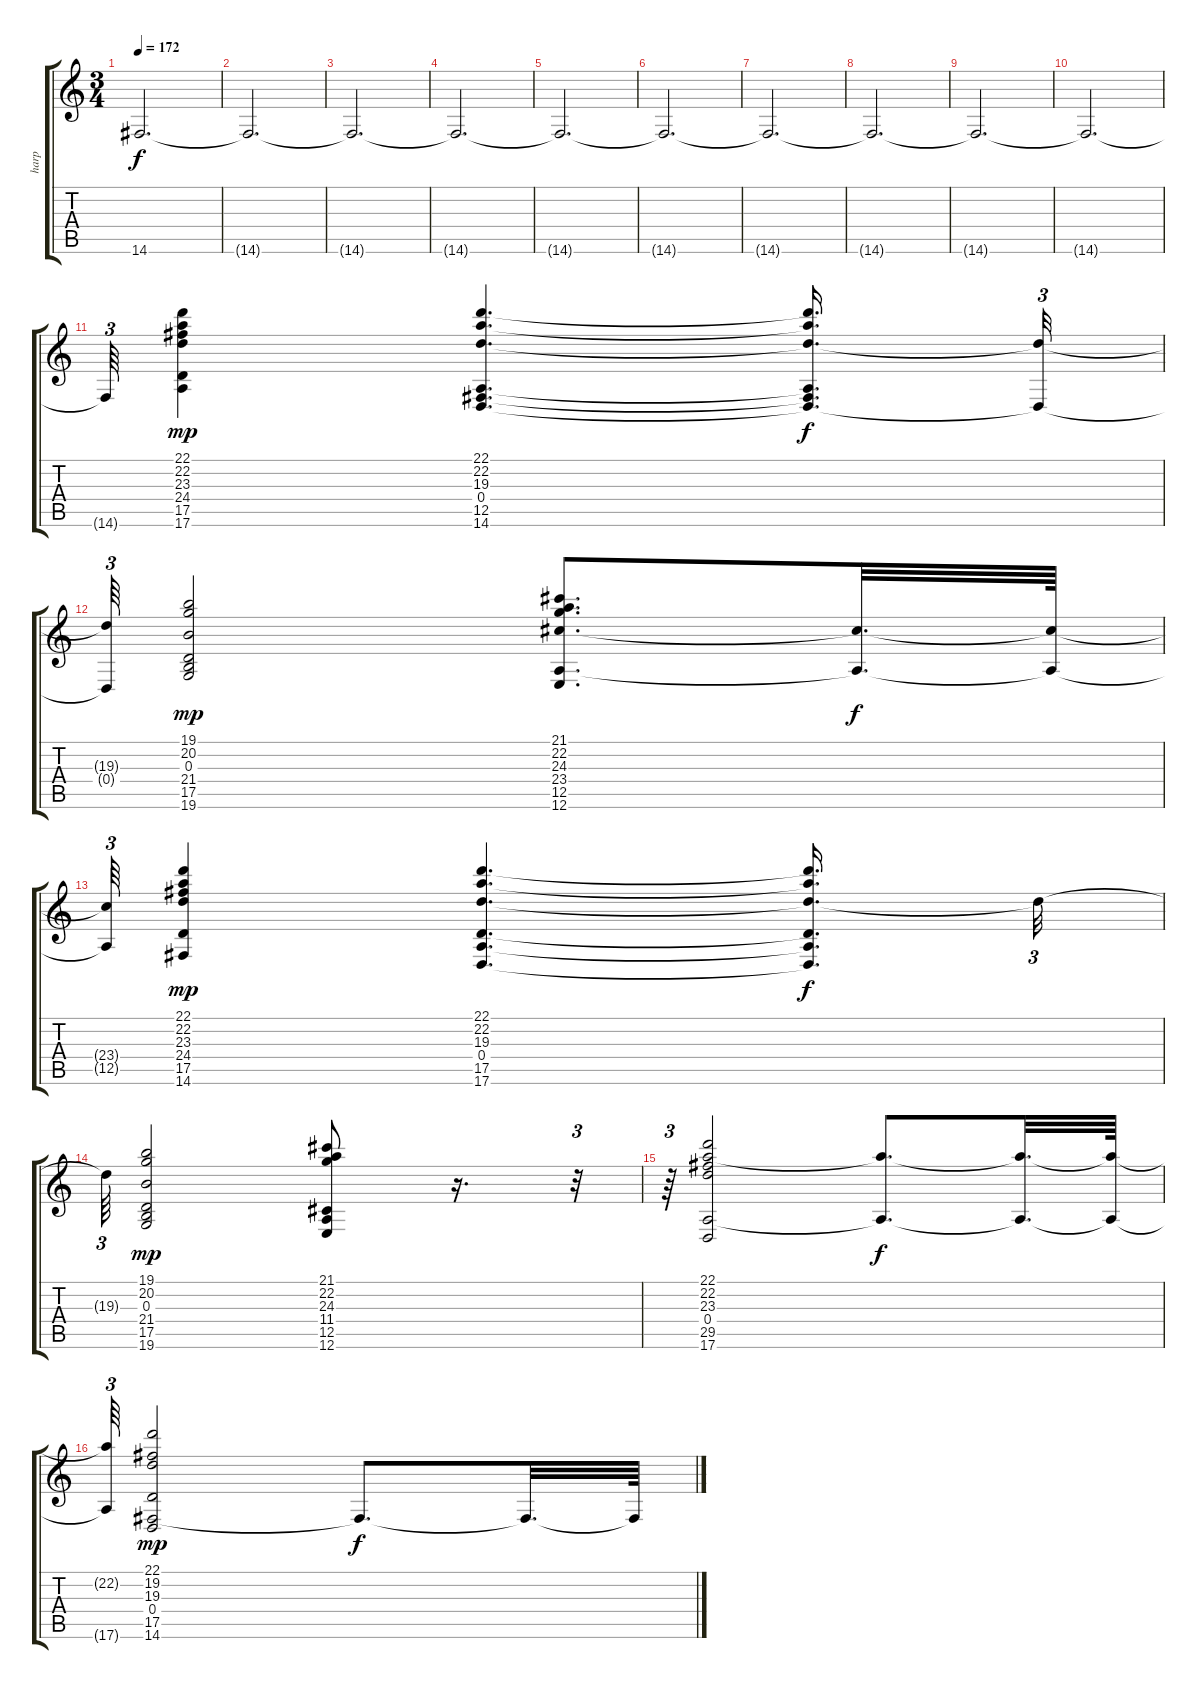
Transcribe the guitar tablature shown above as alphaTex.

\track ("harp" "harp") {instrument orchestralharp}
\staff {score tabs}
\tuning (E4 B3 G3 D3 A2 E2) {hide}
\ts (3 4)
\tempo 172
\clef g2
\ks c
14.6{t}.2{d dy f} |
14.6{t}.2{d} |
14.6{t}.2{d} |
14.6{t}.2{d} |
14.6{t}.2{d} |
14.6{t}.2{d} |
14.6{t}.2{d} |
14.6{t}.2{d} |
14.6{t}.2{d} |
14.6{t}.2{d} |
14.6{t}.64{tu (3 2)} (22.1 22.2 23.3 24.4 17.5 17.6).4{dy mp} (22.1 22.2 19.3 0.4 12.5 14.6).4{d} (22.1{t} 22.2{t} 19.3{t} 0.4{t} 12.5{t} 14.6{t}).16{d dy f} (19.3{t} 0.4{t}).32{tu (3 2)} |
(19.3{t} 0.4{t}).64{tu (3 2)} (19.1 20.2 0.3 21.4 17.5 19.6).2{dy mp} (21.1 22.2 24.3 23.4 12.5 12.6).8{d} (23.4{t} 12.5{t}).32{d dy f} (23.4{t} 12.5{t}).64 |
(23.4{t} 12.5{t}).64{tu (3 2)} (22.1 22.2 23.3 24.4 17.5 14.6).4{dy mp} (22.1 22.2 19.3 0.4 17.5 17.6).4{d} (22.1{t} 22.2{t} 19.3{t} 0.4{t} 17.5{t} 17.6{t}).16{d dy f} 19.3{t}.32{tu (3 2)} |
19.3{t}.64{tu (3 2)} (19.1 20.2 0.3 21.4 17.5 19.6).2{dy mp} (21.1 22.2 24.3 11.4 12.5 12.6).8 r.16{d} r.32{tu (3 2)} |
r.64{tu (3 2)} (22.1 22.2 23.3 0.4 29.5 17.6).2 (22.2{t} 17.6{t}).8{d dy f} (22.2{t} 17.6{t}).32{d} (22.2{t} 17.6{t}).64 |
(22.2{t} 17.6{t}).64{tu (3 2)} (22.1 19.2 19.3 0.4 17.5 14.6).2{dy mp} 14.6{t}.8{d dy f} 14.6{t}.32{d} 14.6{t}.64
